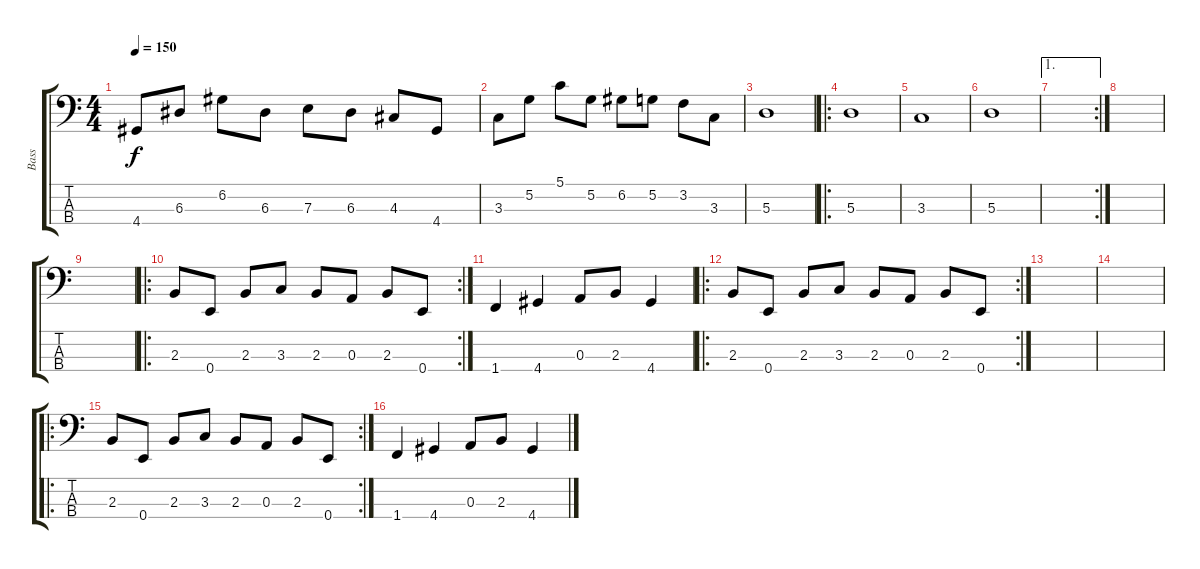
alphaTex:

\track ("Bass" "Bass") {instrument electricbassfinger}
\staff {score tabs}
\tuning (G2 D2 A1 E1) {hide}
\ts (4 4)
\tempo 150
\clef f4
\ks aminor
4.4.8{dy f} 6.3.8 6.2.8 6.3.8 7.3.8 6.3.8 4.3.8 4.4.8 |
3.3.8 5.2.8 5.1.8 5.2.8 6.2.8 5.2.8 3.2.8 3.3.8 |
5.3.1 |
\ro
5.3.1 |
3.3.1 |
5.3.1 |
\ae 1
\rc 2
|
|
|
\ro
\rc 2
2.3.8 0.4.8 2.3.8 3.3.8 2.3.8 0.3.8 2.3.8 0.4.8 |
1.4.4 4.4.4 0.3.8 2.3.8 4.4.4 |
\ro
\rc 2
2.3.8 0.4.8 2.3.8 3.3.8 2.3.8 0.3.8 2.3.8 0.4.8 |
|
|
\ro
\rc 2
2.3.8 0.4.8 2.3.8 3.3.8 2.3.8 0.3.8 2.3.8 0.4.8 |
1.4.4 4.4.4 0.3.8 2.3.8 4.4.4
